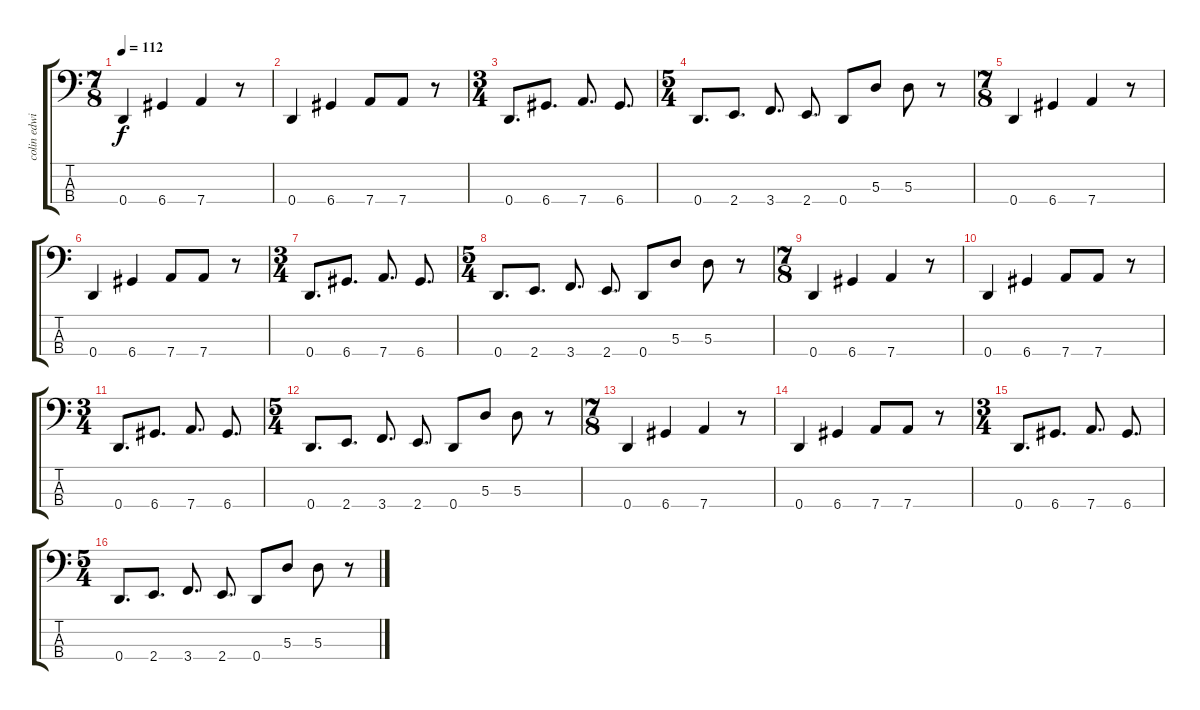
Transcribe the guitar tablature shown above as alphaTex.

\track ("colin edwin" "colin edwi") {instrument electricbassfinger bank 255}
\staff {score tabs}
\tuning (G2 D2 A1 D1) {hide}
\ts (7 8)
\tempo 112
\clef f4
\ks c
0.4.4{dy f} 6.4.4 7.4.4 r.8 |
0.4.4 6.4.4 7.4.8 7.4.8 r.8 |
\ts (3 4)
0.4.8{d} 6.4.8{d} 7.4.8{d} 6.4.8{d} |
\ts (5 4)
0.4.8{d} 2.4.8{d} 3.4.8{d} 2.4.8{d} 0.4.8 5.3.8 5.3.8 r.8 |
\ts (7 8)
0.4.4 6.4.4 7.4.4 r.8 |
0.4.4 6.4.4 7.4.8 7.4.8 r.8 |
\ts (3 4)
0.4.8{d} 6.4.8{d} 7.4.8{d} 6.4.8{d} |
\ts (5 4)
0.4.8{d} 2.4.8{d} 3.4.8{d} 2.4.8{d} 0.4.8 5.3.8 5.3.8 r.8 |
\ts (7 8)
0.4.4 6.4.4 7.4.4 r.8 |
0.4.4 6.4.4 7.4.8 7.4.8 r.8 |
\ts (3 4)
0.4.8{d} 6.4.8{d} 7.4.8{d} 6.4.8{d} |
\ts (5 4)
0.4.8{d} 2.4.8{d} 3.4.8{d} 2.4.8{d} 0.4.8 5.3.8 5.3.8 r.8 |
\ts (7 8)
0.4.4 6.4.4 7.4.4 r.8 |
0.4.4 6.4.4 7.4.8 7.4.8 r.8 |
\ts (3 4)
0.4.8{d} 6.4.8{d} 7.4.8{d} 6.4.8{d} |
\ts (5 4)
0.4.8{d} 2.4.8{d} 3.4.8{d} 2.4.8{d} 0.4.8 5.3.8 5.3.8 r.8
